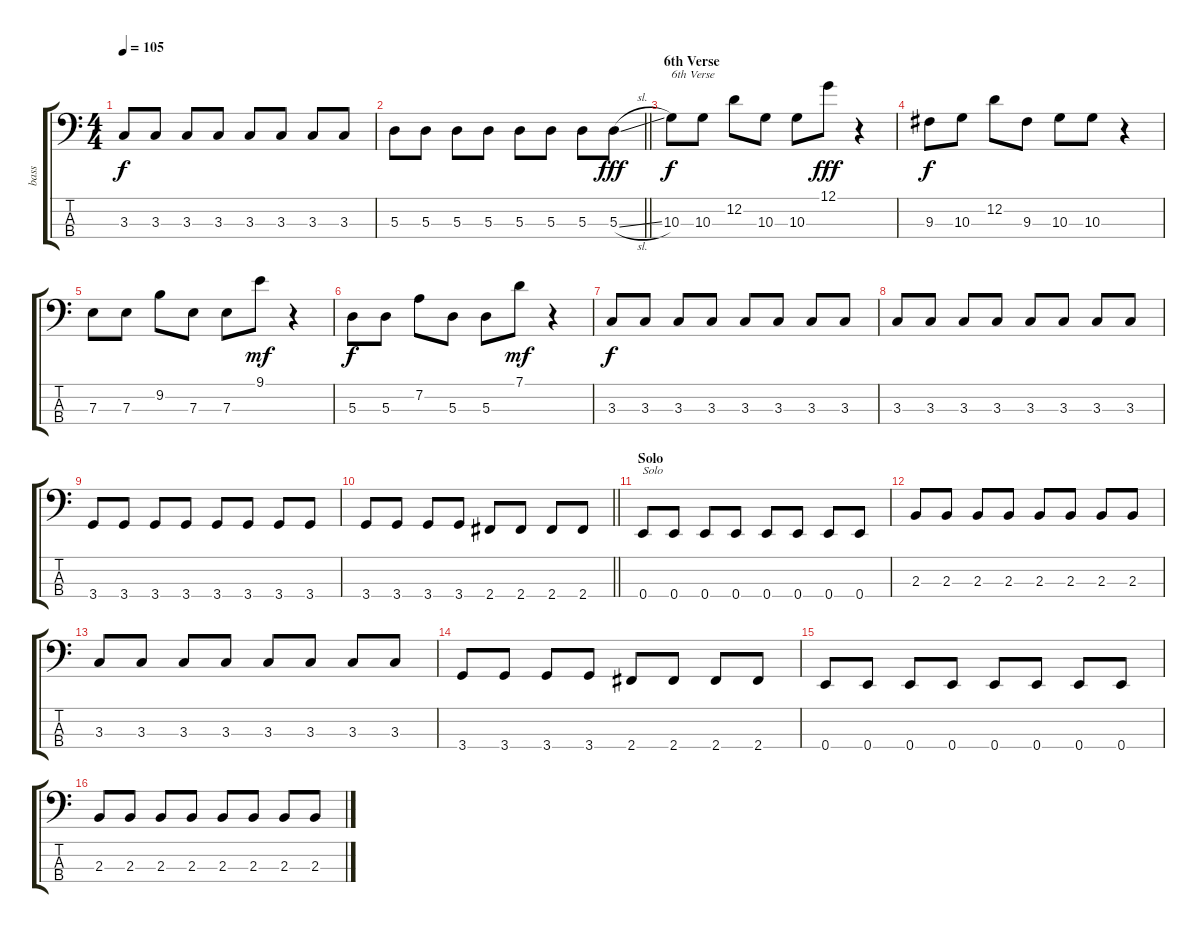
\track ("bass" "bass") {instrument electricbasspick}
\staff {score tabs}
\tuning (G2 D2 A1 E1) {hide}
\ts (4 4)
\tempo 105
\clef f4
\ks c
3.3.8{dy f} 3.3.8 3.3.8 3.3.8 3.3.8 3.3.8 3.3.8 3.3.8 |
\barLineRight lightlight
5.3.8 5.3.8 5.3.8 5.3.8 5.3.8 5.3.8 5.3.8 5.3{sl}.8{dy fff} |
\section ("" "6th Verse")
10.3.8{txt "6th Verse" dy f} 10.3.8 12.2.8 10.3.8 10.3.8 12.1.8{dy fff} r.4 |
9.3.8{dy f} 10.3.8 12.2.8 9.3.8 10.3.8 10.3.8 r.4 |
7.3.8 7.3.8 9.2.8 7.3.8 7.3.8 9.1.8{dy mf} r.4 |
5.3.8{dy f} 5.3.8 7.2.8 5.3.8 5.3.8 7.1.8{dy mf} r.4 |
3.3.8{dy f} 3.3.8 3.3.8 3.3.8 3.3.8 3.3.8 3.3.8 3.3.8 |
3.3.8 3.3.8 3.3.8 3.3.8 3.3.8 3.3.8 3.3.8 3.3.8 |
3.4.8 3.4.8 3.4.8 3.4.8 3.4.8 3.4.8 3.4.8 3.4.8 |
\barLineRight lightlight
3.4.8 3.4.8 3.4.8 3.4.8 2.4.8 2.4.8 2.4.8 2.4.8 |
\section ("" "Solo")
0.4.8{txt "Solo"} 0.4.8 0.4.8 0.4.8 0.4.8 0.4.8 0.4.8 0.4.8 |
2.3.8 2.3.8 2.3.8 2.3.8 2.3.8 2.3.8 2.3.8 2.3.8 |
3.3.8 3.3.8 3.3.8 3.3.8 3.3.8 3.3.8 3.3.8 3.3.8 |
3.4.8 3.4.8 3.4.8 3.4.8 2.4.8 2.4.8 2.4.8 2.4.8 |
0.4.8 0.4.8 0.4.8 0.4.8 0.4.8 0.4.8 0.4.8 0.4.8 |
2.3.8 2.3.8 2.3.8 2.3.8 2.3.8 2.3.8 2.3.8 2.3.8
